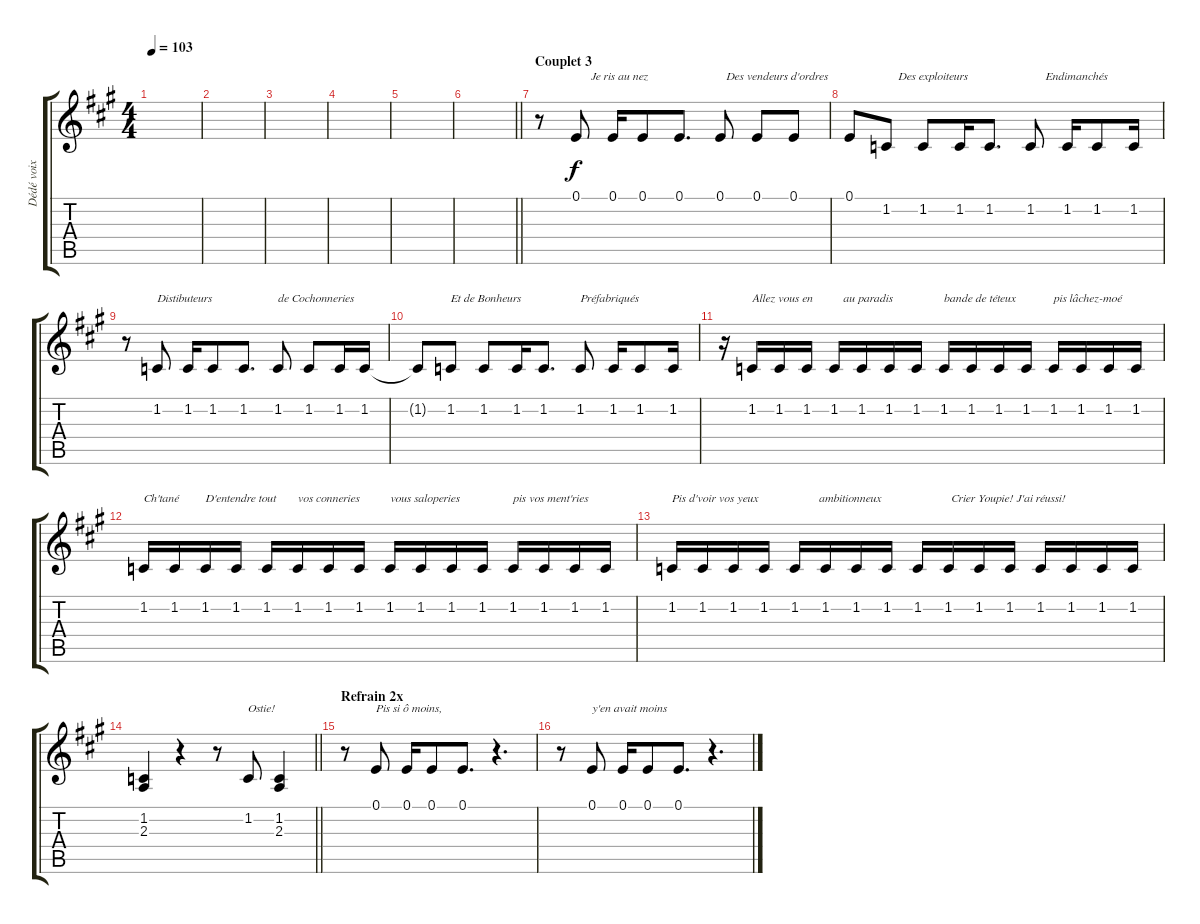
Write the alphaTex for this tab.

\track ("Dédé voix" "Dédé voix") {instrument sopranosax}
\staff {score tabs}
\tuning (E4 B3 G3 D3 A2 E2) {hide}
\ts (4 4)
\tempo 103
\clef g2
\ks a
|
|
|
|
|
\barLineRight lightlight
|
\section ("" "Couplet 3")
r.8 0.1.8{txt "     Je ris au nez"} 0.1.16 0.1.8 0.1.8{d} 0.1.8{txt "  Des vendeurs d'ordres"} 0.1.8 0.1.8 |
0.1.8 1.2.8{txt "    Des exploiteurs"} 1.2.8 1.2.16 1.2.8{d} 1.2.8{txt "     Endimanchés"} 1.2.16 1.2.8 1.2.16 |
r.8 1.2.8{txt "Distibuteurs"} 1.2.16 1.2.8 1.2.8{d} 1.2.8{txt "de Cochonneries"} 1.2.8 1.2.16 1.2.16 |
1.2{t}.8 1.2.8{txt "Et de Bonheurs"} 1.2.8 1.2.16 1.2.8{d} 1.2.8{txt "Préfabriqués"} 1.2.16 1.2.8 1.2.16 |
r.16 1.2.16{txt "Allez vous en"} 1.2.16 1.2.16 1.2.16{txt "   au paradis"} 1.2.16 1.2.16 1.2.16 1.2.16{txt "bande de téteux"} 1.2.16 1.2.16 1.2.16 1.2.16{txt "pis lâchez-moé"} 1.2.16 1.2.16 1.2.16 |
1.2.16{txt "Ch'tané"} 1.2.16 1.2.16{txt "D'entendre tout"} 1.2.16 1.2.16 1.2.16{txt "vos conneries"} 1.2.16 1.2.16 1.2.16{txt "vous saloperies"} 1.2.16 1.2.16 1.2.16 1.2.16{txt "pis vos ment'ries"} 1.2.16 1.2.16 1.2.16 |
1.2.16{txt "Pis d'voir vos yeux"} 1.2.16 1.2.16 1.2.16 1.2.16{txt "        ambitionneux"} 1.2.16 1.2.16 1.2.16 1.2.16 1.2.16{txt " Crier Youpie! J'ai réussi!"} 1.2.16 1.2.16 1.2.16 1.2.16 1.2.16 1.2.16 |
\barLineRight lightlight
(1.2 2.3).4 r.4 r.8 1.2.8{txt "Ostie!"} (1.2 2.3).4 |
\section ("" "Refrain 2x")
r.8 0.1.8{txt "Pis si ô moins,"} 0.1.16 0.1.8 0.1.8{d} r.4{d} |
r.8 0.1.8{txt "y'en avait moins"} 0.1.16 0.1.8 0.1.8{d} r.4{d}
